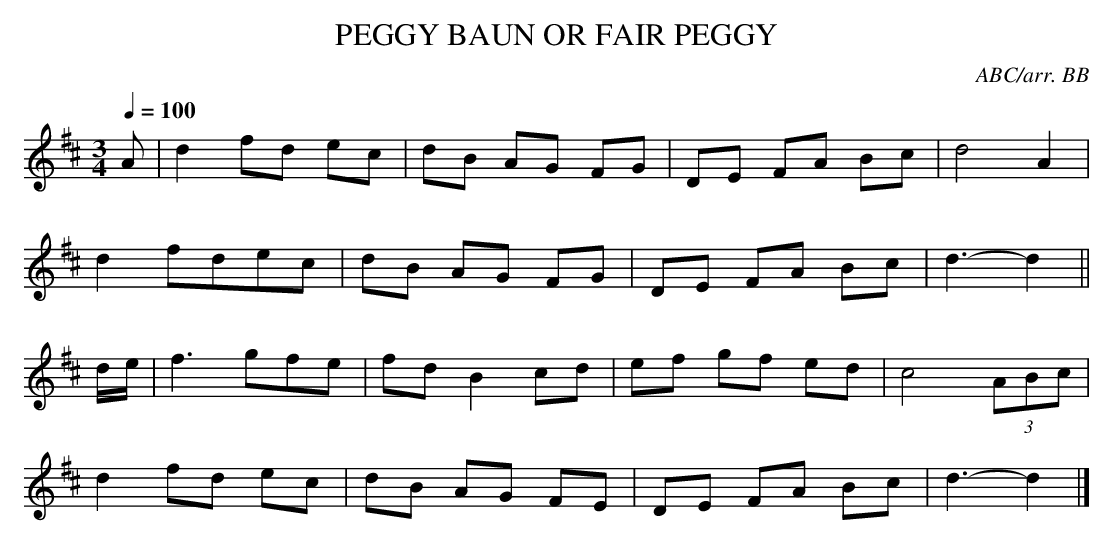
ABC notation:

X:1
T:PEGGY BAUN OR FAIR PEGGY
C:ABC/arr. BB
Q:1/4=100
M:3/4
L:1/8
K:D
A|d2 fd ec|dB AG FG|DE FA Bc|d4 A2 |
d2 fdec|dB AG FG|DE FA Bc|d3-d2 ||
d/e/|f3 gfe|fd B2 cd|ef gf ed|c4 (3ABc |
d2 fd ec|dB AG FE|DE FA Bc|d3-d2 |]
